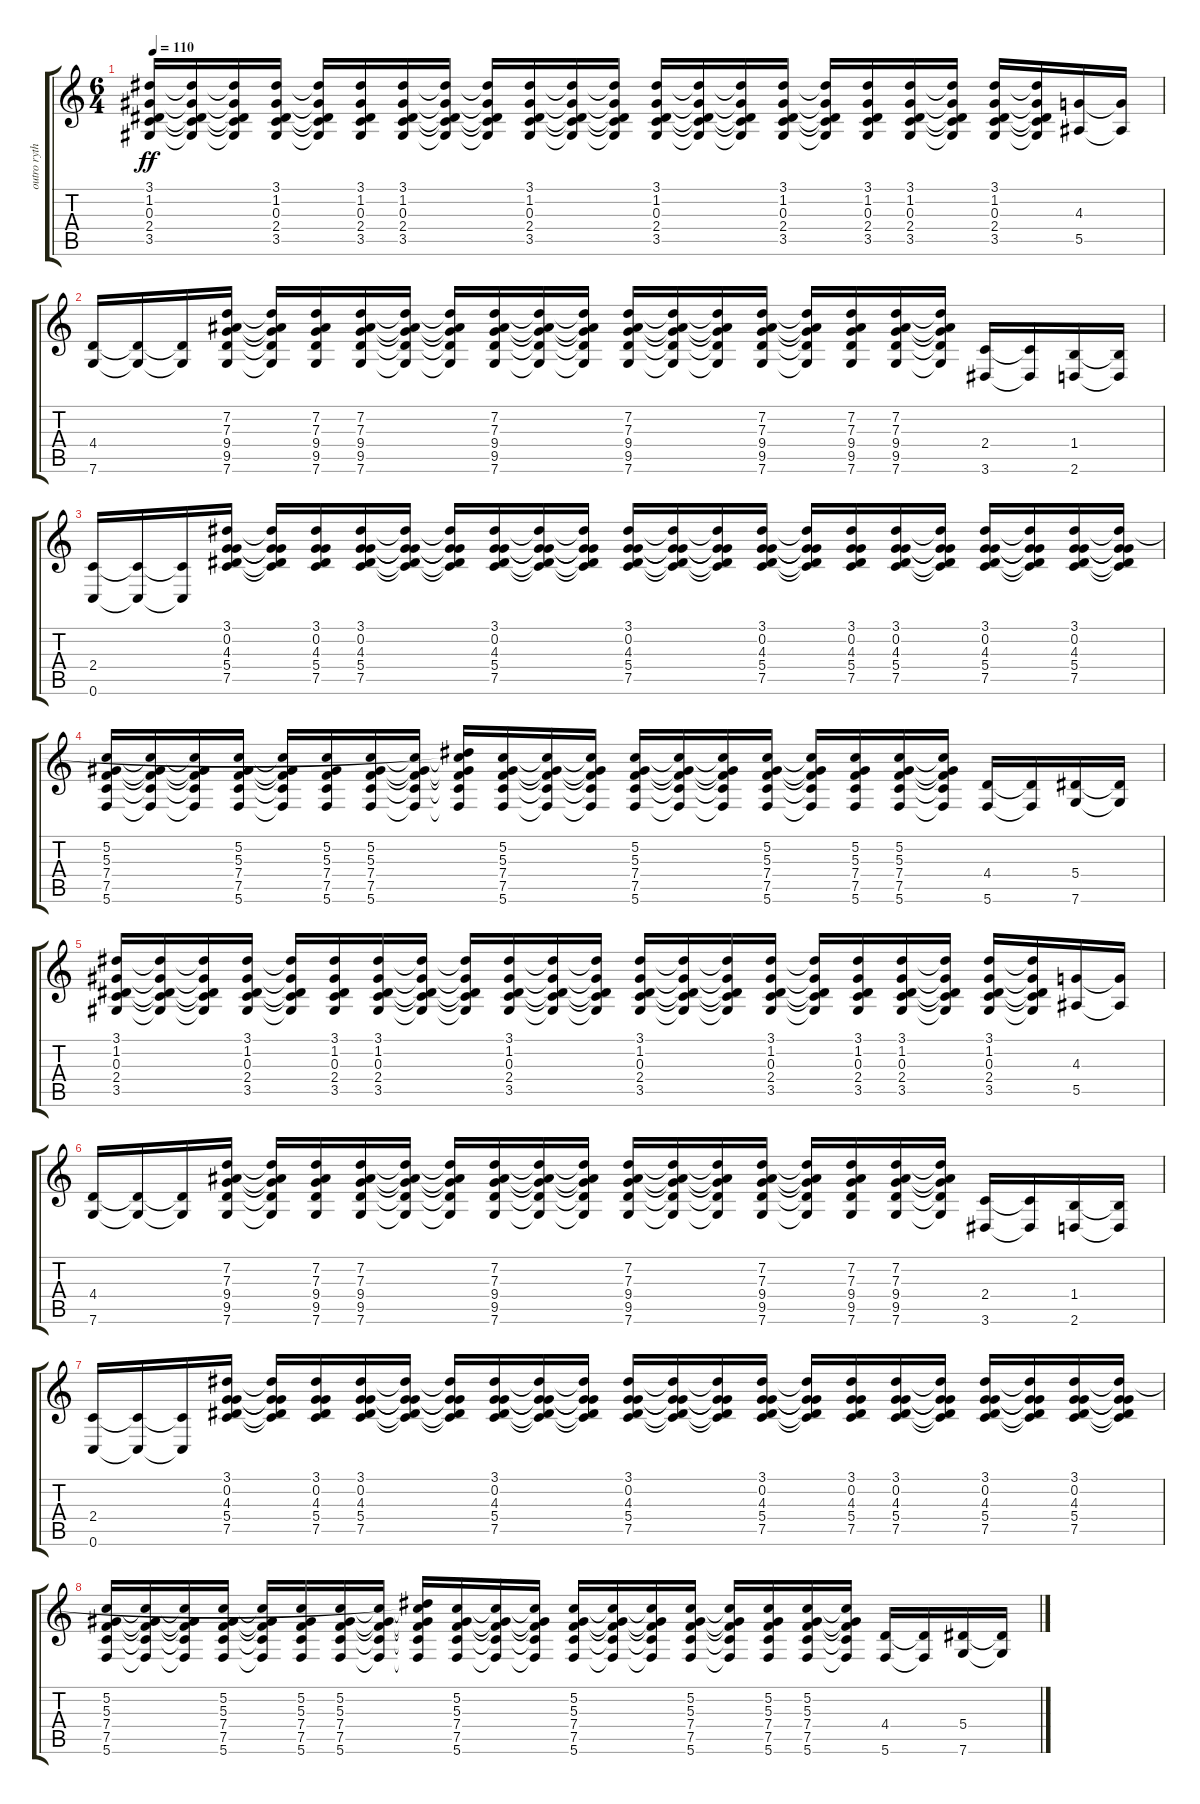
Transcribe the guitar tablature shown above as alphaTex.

\track ("outro rythym" "outro ryth") {instrument acousticguitarsteel}
\staff {score tabs}
\tuning (C4 G3 Eb3 Bb2 F2 C2) {hide}
\ts (6 4)
\tempo 110
\clef g2
\ks c
(3.1 1.2 0.3 2.4 3.5).16{dy ff} (3.1{t} 1.2{t} 0.3{t} 2.4{t} 3.5{t}).16 (3.1{t} 1.2{t} 0.3{t} 2.4{t} 3.5{t}).16 (3.1 1.2 0.3 2.4 3.5).16 (3.1{t} 1.2{t} 0.3{t} 2.4{t} 3.5{t}).16 (3.1 1.2 0.3 2.4 3.5).16 (3.1 1.2 0.3 2.4 3.5).16 (3.1{t} 1.2{t} 0.3{t} 2.4{t} 3.5{t}).16 (3.1{t} 1.2{t} 0.3{t} 2.4{t} 3.5{t}).16 (3.1 1.2 0.3 2.4 3.5).16 (3.1{t} 1.2{t} 0.3{t} 2.4{t} 3.5{t}).16 (3.1{t} 1.2{t} 0.3{t} 2.4{t} 3.5{t}).16 (3.1 1.2 0.3 2.4 3.5).16 (3.1{t} 1.2{t} 0.3{t} 2.4{t} 3.5{t}).16 (3.1{t} 1.2{t} 0.3{t} 2.4{t} 3.5{t}).16 (3.1 1.2 0.3 2.4 3.5).16 (3.1{t} 1.2{t} 0.3{t} 2.4{t} 3.5{t}).16 (3.1 1.2 0.3 2.4 3.5).16 (3.1 1.2 0.3 2.4 3.5).16 (3.1{t} 1.2{t} 0.3{t} 2.4{t} 3.5{t}).16 (3.1 1.2 0.3 2.4 3.5).16 (3.1{t} 1.2{t} 0.3{t} 2.4{t} 3.5{t}).16 (4.3 5.5).16 (4.3{t} 5.5{t}).16 |
(4.4 7.6).16 (4.4{t} 7.6{t}).16 (4.4{t} 7.6{t}).16 (7.2 7.3 9.4 9.5 7.6).16 (7.2{t} 7.3{t} 9.4{t} 9.5{t} 7.6{t}).16 (7.2 7.3 9.4 9.5 7.6).16 (7.2 7.3 9.4 9.5 7.6).16 (7.2{t} 7.3{t} 9.4{t} 9.5{t} 7.6{t}).16 (7.2{t} 7.3{t} 9.4{t} 9.5{t} 7.6{t}).16 (7.2 7.3 9.4 9.5 7.6).16 (7.2{t} 7.3{t} 9.4{t} 9.5{t} 7.6{t}).16 (7.2{t} 7.3{t} 9.4{t} 9.5{t} 7.6{t}).16 (7.2 7.3 9.4 9.5 7.6).16 (7.2{t} 7.3{t} 9.4{t} 9.5{t} 7.6{t}).16 (7.2{t} 7.3{t} 9.4{t} 9.5{t} 7.6{t}).16 (7.2 7.3 9.4 9.5 7.6).16 (7.2{t} 7.3{t} 9.4{t} 9.5{t} 7.6{t}).16 (7.2 7.3 9.4 9.5 7.6).16 (7.2 7.3 9.4 9.5 7.6).16 (7.2{t} 7.3{t} 9.4{t} 9.5{t} 7.6{t}).16 (2.4 3.6).16 (2.4{t} 3.6{t}).16 (1.4 2.6).16 (1.4{t} 2.6{t}).16 |
(2.4 0.6).16 (2.4{t} 0.6{t}).16 (2.4{t} 0.6{t}).16 (3.1 0.2 4.3 5.4 7.5).16 (3.1{t} 0.2{t} 4.3{t} 5.4{t} 7.5{t}).16 (3.1 0.2 4.3 5.4 7.5).16 (3.1 0.2 4.3 5.4 7.5).16 (3.1{t} 0.2{t} 4.3{t} 5.4{t} 7.5{t}).16 (3.1{t} 0.2{t} 4.3{t} 5.4{t} 7.5{t}).16 (3.1 0.2 4.3 5.4 7.5).16 (3.1{t} 0.2{t} 4.3{t} 5.4{t} 7.5{t}).16 (3.1{t} 0.2{t} 4.3{t} 5.4{t} 7.5{t}).16 (3.1 0.2 4.3 5.4 7.5).16 (3.1{t} 0.2{t} 4.3{t} 5.4{t} 7.5{t}).16 (3.1{t} 0.2{t} 4.3{t} 5.4{t} 7.5{t}).16 (3.1 0.2 4.3 5.4 7.5).16 (3.1{t} 0.2{t} 4.3{t} 5.4{t} 7.5{t}).16 (3.1 0.2 4.3 5.4 7.5).16 (3.1 0.2 4.3 5.4 7.5).16 (3.1{t} 0.2{t} 4.3{t} 5.4{t} 7.5{t}).16 (3.1 0.2 4.3 5.4 7.5).16 (3.1{t} 0.2{t} 4.3{t} 5.4{t} 7.5{t}).16 (3.1 0.2 4.3 5.4 7.5).16 (3.1{t} 0.2{t} 4.3{t} 5.4{t} 7.5{t}).16 |
(5.2 5.3 7.4 7.5 5.6).16 (5.2{t} 5.3{t} 7.4{t} 7.5{t} 5.6{t}).16 (5.2{t} 5.3{t} 7.4{t} 7.5{t} 5.6{t}).16 (5.2 5.3 7.4 7.5 5.6).16 (5.2{t} 5.3{t} 7.4{t} 7.5{t} 5.6{t}).16 (5.2 5.3 7.4 7.5 5.6).16 (5.2 5.3 7.4 7.5 5.6).16 (5.2{t} 5.3{t} 7.4{t} 7.5{t} 5.6{t}).16 (3.1{t} 5.2{t} 5.3{t} 7.4{t} 7.5{t} 5.6{t}).16 (5.2 5.3 7.4 7.5 5.6).16 (5.2{t} 5.3{t} 7.4{t} 7.5{t} 5.6{t}).16 (5.2{t} 5.3{t} 7.4{t} 7.5{t} 5.6{t}).16 (5.2 5.3 7.4 7.5 5.6).16 (5.2{t} 5.3{t} 7.4{t} 7.5{t} 5.6{t}).16 (5.2{t} 5.3{t} 7.4{t} 7.5{t} 5.6{t}).16 (5.2 5.3 7.4 7.5 5.6).16 (5.2{t} 5.3{t} 7.4{t} 7.5{t} 5.6{t}).16 (5.2 5.3 7.4 7.5 5.6).16 (5.2 5.3 7.4 7.5 5.6).16 (5.2{t} 5.3{t} 7.4{t} 7.5{t} 5.6{t}).16 (4.4 5.6).16 (4.4{t} 5.6{t}).16 (5.4 7.6).16 (5.4{t} 7.6{t}).16 |
(3.1 1.2 0.3 2.4 3.5).16 (3.1{t} 1.2{t} 0.3{t} 2.4{t} 3.5{t}).16 (3.1{t} 1.2{t} 0.3{t} 2.4{t} 3.5{t}).16 (3.1 1.2 0.3 2.4 3.5).16 (3.1{t} 1.2{t} 0.3{t} 2.4{t} 3.5{t}).16 (3.1 1.2 0.3 2.4 3.5).16 (3.1 1.2 0.3 2.4 3.5).16 (3.1{t} 1.2{t} 0.3{t} 2.4{t} 3.5{t}).16 (3.1{t} 1.2{t} 0.3{t} 2.4{t} 3.5{t}).16 (3.1 1.2 0.3 2.4 3.5).16 (3.1{t} 1.2{t} 0.3{t} 2.4{t} 3.5{t}).16 (3.1{t} 1.2{t} 0.3{t} 2.4{t} 3.5{t}).16 (3.1 1.2 0.3 2.4 3.5).16 (3.1{t} 1.2{t} 0.3{t} 2.4{t} 3.5{t}).16 (3.1{t} 1.2{t} 0.3{t} 2.4{t} 3.5{t}).16 (3.1 1.2 0.3 2.4 3.5).16 (3.1{t} 1.2{t} 0.3{t} 2.4{t} 3.5{t}).16 (3.1 1.2 0.3 2.4 3.5).16 (3.1 1.2 0.3 2.4 3.5).16 (3.1{t} 1.2{t} 0.3{t} 2.4{t} 3.5{t}).16 (3.1 1.2 0.3 2.4 3.5).16 (3.1{t} 1.2{t} 0.3{t} 2.4{t} 3.5{t}).16 (4.3 5.5).16 (4.3{t} 5.5{t}).16 |
(4.4 7.6).16 (4.4{t} 7.6{t}).16 (4.4{t} 7.6{t}).16 (7.2 7.3 9.4 9.5 7.6).16 (7.2{t} 7.3{t} 9.4{t} 9.5{t} 7.6{t}).16 (7.2 7.3 9.4 9.5 7.6).16 (7.2 7.3 9.4 9.5 7.6).16 (7.2{t} 7.3{t} 9.4{t} 9.5{t} 7.6{t}).16 (7.2{t} 7.3{t} 9.4{t} 9.5{t} 7.6{t}).16 (7.2 7.3 9.4 9.5 7.6).16 (7.2{t} 7.3{t} 9.4{t} 9.5{t} 7.6{t}).16 (7.2{t} 7.3{t} 9.4{t} 9.5{t} 7.6{t}).16 (7.2 7.3 9.4 9.5 7.6).16 (7.2{t} 7.3{t} 9.4{t} 9.5{t} 7.6{t}).16 (7.2{t} 7.3{t} 9.4{t} 9.5{t} 7.6{t}).16 (7.2 7.3 9.4 9.5 7.6).16 (7.2{t} 7.3{t} 9.4{t} 9.5{t} 7.6{t}).16 (7.2 7.3 9.4 9.5 7.6).16 (7.2 7.3 9.4 9.5 7.6).16 (7.2{t} 7.3{t} 9.4{t} 9.5{t} 7.6{t}).16 (2.4 3.6).16 (2.4{t} 3.6{t}).16 (1.4 2.6).16 (1.4{t} 2.6{t}).16 |
(2.4 0.6).16 (2.4{t} 0.6{t}).16 (2.4{t} 0.6{t}).16 (3.1 0.2 4.3 5.4 7.5).16 (3.1{t} 0.2{t} 4.3{t} 5.4{t} 7.5{t}).16 (3.1 0.2 4.3 5.4 7.5).16 (3.1 0.2 4.3 5.4 7.5).16 (3.1{t} 0.2{t} 4.3{t} 5.4{t} 7.5{t}).16 (3.1{t} 0.2{t} 4.3{t} 5.4{t} 7.5{t}).16 (3.1 0.2 4.3 5.4 7.5).16 (3.1{t} 0.2{t} 4.3{t} 5.4{t} 7.5{t}).16 (3.1{t} 0.2{t} 4.3{t} 5.4{t} 7.5{t}).16 (3.1 0.2 4.3 5.4 7.5).16 (3.1{t} 0.2{t} 4.3{t} 5.4{t} 7.5{t}).16 (3.1{t} 0.2{t} 4.3{t} 5.4{t} 7.5{t}).16 (3.1 0.2 4.3 5.4 7.5).16 (3.1{t} 0.2{t} 4.3{t} 5.4{t} 7.5{t}).16 (3.1 0.2 4.3 5.4 7.5).16 (3.1 0.2 4.3 5.4 7.5).16 (3.1{t} 0.2{t} 4.3{t} 5.4{t} 7.5{t}).16 (3.1 0.2 4.3 5.4 7.5).16 (3.1{t} 0.2{t} 4.3{t} 5.4{t} 7.5{t}).16 (3.1 0.2 4.3 5.4 7.5).16 (3.1{t} 0.2{t} 4.3{t} 5.4{t} 7.5{t}).16 |
(5.2 5.3 7.4 7.5 5.6).16 (5.2{t} 5.3{t} 7.4{t} 7.5{t} 5.6{t}).16 (5.2{t} 5.3{t} 7.4{t} 7.5{t} 5.6{t}).16 (5.2 5.3 7.4 7.5 5.6).16 (5.2{t} 5.3{t} 7.4{t} 7.5{t} 5.6{t}).16 (5.2 5.3 7.4 7.5 5.6).16 (5.2 5.3 7.4 7.5 5.6).16 (5.2{t} 5.3{t} 7.4{t} 7.5{t} 5.6{t}).16 (3.1{t} 5.2{t} 5.3{t} 7.4{t} 7.5{t} 5.6{t}).16 (5.2 5.3 7.4 7.5 5.6).16 (5.2{t} 5.3{t} 7.4{t} 7.5{t} 5.6{t}).16 (5.2{t} 5.3{t} 7.4{t} 7.5{t} 5.6{t}).16 (5.2 5.3 7.4 7.5 5.6).16 (5.2{t} 5.3{t} 7.4{t} 7.5{t} 5.6{t}).16 (5.2{t} 5.3{t} 7.4{t} 7.5{t} 5.6{t}).16 (5.2 5.3 7.4 7.5 5.6).16 (5.2{t} 5.3{t} 7.4{t} 7.5{t} 5.6{t}).16 (5.2 5.3 7.4 7.5 5.6).16 (5.2 5.3 7.4 7.5 5.6).16 (5.2{t} 5.3{t} 7.4{t} 7.5{t} 5.6{t}).16 (4.4 5.6).16 (4.4{t} 5.6{t}).16 (5.4 7.6).16 (5.4{t} 7.6{t}).16
